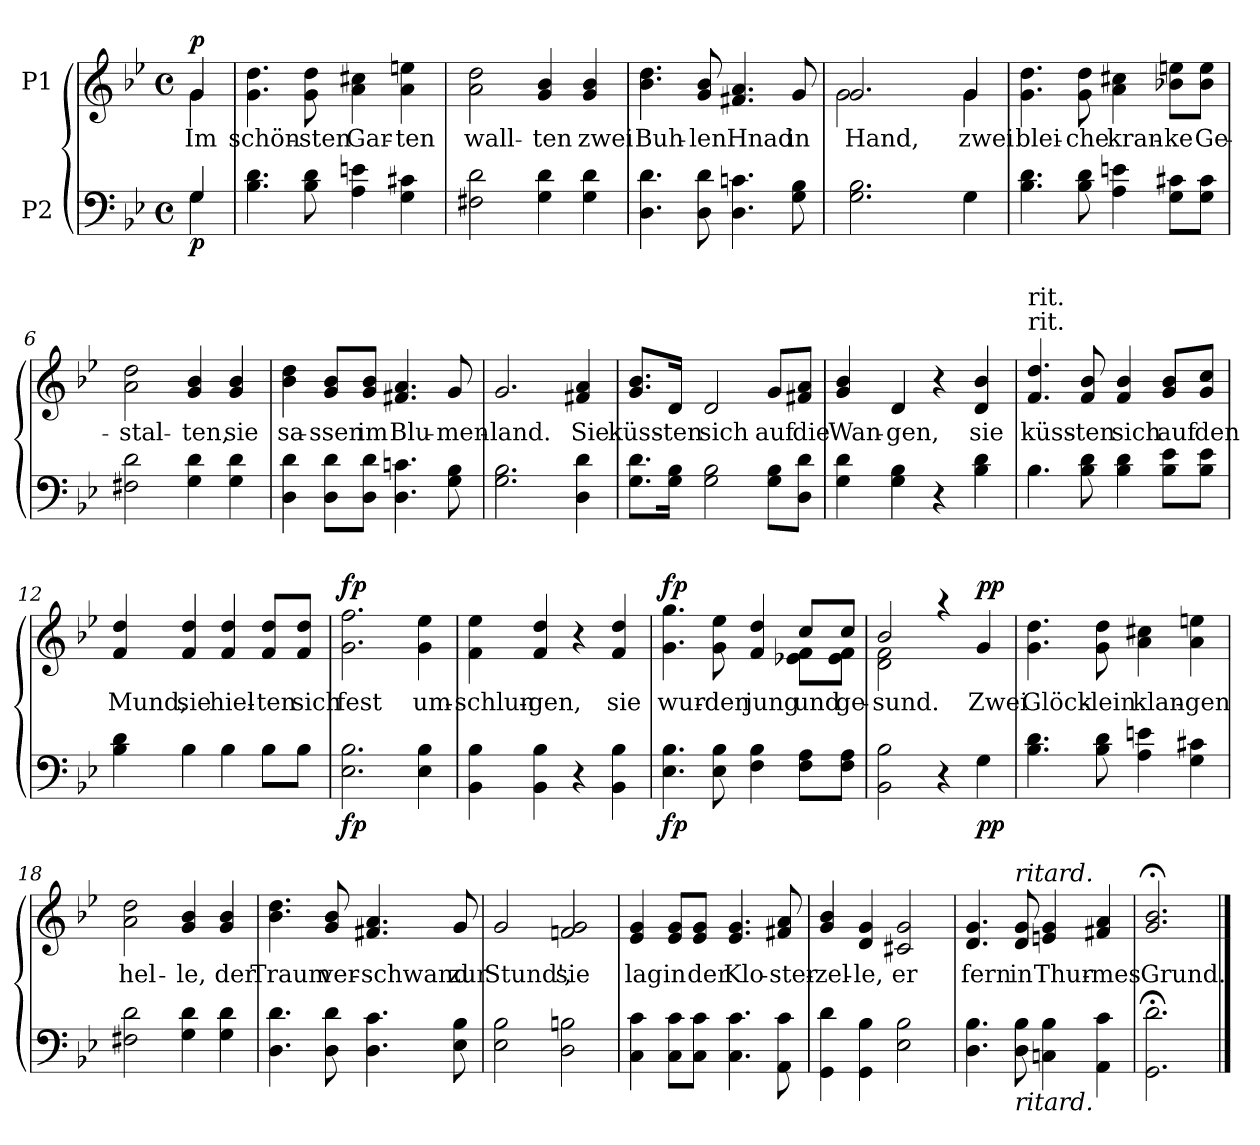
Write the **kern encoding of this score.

**kern	**dynam	**kern	**text	**dynam
*part2	*part2	*part1	*part1	*part1
*staff2	*staff2	*staff1	*staff1	*staff1
*I"P2	*	*I"P1	*	*
*clefF4	*	*clefG2	*	*
*k[b-e-]	*	*k[b-e-]	*	*
*B-:	*	*B-:	*	*
*M4/4	*	*M4/4	*	*
*met(c)	*	*met(c)	*	*
*MM60	*	*MM60	*	*
=	=	=	=	=
*^	*	*	*	*
!	!	!	!LO:TX:a:B:t=Langsam.	!	!
!	!	!LO:DY:b	!	!LO:LY:b	!LO:DY:a
*	*	*	*^	*	*
4G/	4G\	p	4g/	4g\	Im	p
=1	=1	=1	=1	=1	=1	=1
!	!	!	!	!	!LO:LY:b	!
*v	*v	*	*	*	*	*
*	*	*v	*v	*	*
4.B-\ 4.d\	.	4.g\ 4.dd\	schön-	.
!	!	!	!LO:LY:b	!
8B-\ 8d\	.	8g\ 8dd\	-sten	.
!	!	!	!LO:LY:b	!
4A\ 4en\	.	4a\ 4cc#X\	Gar-	.
!	!	!	!LO:LY:b	!
4G\ 4c#X\	.	4a\ 4een\	-ten	.
=2	=2	=2	=2	=2
!	!	!	!LO:LY:b	!
2F#X\ 2d\	.	2a\ 2dd\	wall-	.
!	!	!	!LO:LY:b	!
4G\ 4d\	.	4g/ 4b-/	-ten	.
!	!	!	!LO:LY:b	!
4G\ 4d\	.	4g/ 4b-/	zwei	.
=3	=3	=3	=3	=3
!	!	!	!LO:LY:b	!
4.D\ 4.d\	.	4.b-\ 4.dd\	Buh-	.
!	!	!	!LO:LY:b	!
8D\ 8d\	.	8g/ 8b-/	-len	.
!	!	!	!LO:LY:b	!
4.D\ 4.cn\	.	4.f#X/ 4.a/	Hnad	.
!	!	!	!LO:LY:b	!
8G\ 8B-\	.	8g/	in	.
=4	=4	=4	=4	=4
!	!	!	!LO:LY:b	!
*	*	*^	*	*
2.G\ 2.B-\	.	2.g/	2g\	Hand,	.
.	.	.	4ryy	.	.
!	!	!	!	!LO:LY:b	!
4G\	.	4g/	4g\	zwei	.
=5	=5	=5	=5	=5	=5
!	!	!	!	!LO:LY:b	!
*	*	*v	*v	*	*
4.B-\ 4.d\	.	4.g\ 4.dd\	blei-	.
!	!	!	!LO:LY:b	!
8B-\ 8d\	.	8g\ 8dd\	-che	.
!	!	!	!LO:LY:b	!
4A\ 4en\	.	4a\ 4cc#X\	kran-	.
!	!	!	!LO:LY:b	!
8G\ 8c#X\L	.	8b-X\ 8een\L	-ke	.
!	!	!	!LO:LY:b	!
8G\ 8c#\J	.	8b-\ 8ee\J	Ge-	.
!!LO:LB:g=z
=6	=6	=6	=6	=6
!	!	!	!LO:LY:b	!
2F#X\ 2d\	.	2a\ 2dd\	-stal-	.
!	!	!	!LO:LY:b	!
4G\ 4d\	.	4g/ 4b-/	-ten,	.
!	!	!	!LO:LY:b	!
4G\ 4d\	.	4g/ 4b-/	sie	.
=7	=7	=7	=7	=7
!	!	!	!LO:LY:b	!
4D\ 4d\	.	4b-\ 4dd\	sa-	.
!	!	!	!LO:LY:b	!
8D\ 8d\L	.	8g/ 8b-/L	-ssen	.
!	!	!	!LO:LY:b	!
8D\ 8d\J	.	8g/ 8b-/J	im	.
!	!	!	!LO:LY:b	!
4.D\ 4.cn\	.	4.f#X/ 4.a/	Blu-	.
!	!	!	!LO:LY:b	!
8G\ 8B-\	.	8g/	-men-	.
=8	=8	=8	=8	=8
!	!	!	!LO:LY:b	!
2.G\ 2.B-\	.	2.g/	-land.	.
!	!	!	!LO:LY:b	!
4D\ 4d\	.	4f#X/ 4a/	Sie	.
=9	=9	=9	=9	=9
!	!	!	!LO:LY:b	!
8.G\ 8.d\L	.	8.g/ 8.b-/L	küss-	.
!	!	!	!LO:LY:b	!
16G\ 16B-\Jk	.	16d/Jk	-ten	.
!	!	!	!LO:LY:b	!
2G\ 2B-\	.	2d/	sich	.
!	!	!	!LO:LY:b	!
8G\ 8B-\L	.	8g/L	auf	.
!	!	!	!LO:LY:b	!
8D\ 8d\J	.	8f#X/ 8a/J	die	.
=10	=10	=10	=10	=10
!	!	!	!LO:LY:b	!
4G\ 4d\	.	4g/ 4b-/	Wan-	.
!	!	!	!LO:LY:b	!
4G\ 4B-\	.	4d/	-gen,	.
4r	.	4r	.	.
!	!	!	!LO:LY:b	!
4B-\ 4d\	.	4d/ 4b-/	sie	.
!!LO:LB:g=z
=11	=11	=11	=11	=11
!	!	!LO:TX:a:t=rit.	!	!
!	!	!LO:TX:a:t=rit.	!	!
!	!	!	!LO:LY:b	!
4.B-\	.	4.f/ 4.dd/	küss-	.
!	!	!	!LO:LY:b	!
8B-\ 8d\	.	8f/ 8b-/	-ten	.
!	!	!	!LO:LY:b	!
4B-\ 4d\	.	4f/ 4b-/	sich	.
!	!	!	!LO:LY:b	!
8B-\ 8e-\L	.	8g/ 8b-/L	auf	.
!	!	!	!LO:LY:b	!
8B-\ 8e-\J	.	8g/ 8cc/J	den	.
=12	=12	=12	=12	=12
!	!	!	!LO:LY:b	!
4B-\ 4d\	.	4f/ 4dd/	Mund,	.
!	!	!	!LO:LY:b	!
4B-\	.	4f/ 4dd/	sie	.
!	!	!	!LO:LY:b	!
4B-\	.	4f/ 4dd/	hiel-	.
!	!	!	!LO:LY:b	!
8B-\L	.	8f/ 8dd/L	-ten	.
!	!	!	!LO:LY:b	!
8B-\J	.	8f/ 8dd/J	sich	.
=13	=13	=13	=13	=13
!	!LO:DY:b	!	!LO:LY:b	!LO:DY:a
2.E-\ 2.B-\	fp	2.g\ 2.ff\	fest	fp
!	!	!	!LO:LY:b	!
4E-\ 4B-\	.	4g\ 4ee-\	um-	.
=14	=14	=14	=14	=14
!	!	!	!LO:LY:b	!
4BB-\ 4B-\	.	4f\ 4ee-\	-schlun-	.
!	!	!	!LO:LY:b	!
4BB-\ 4B-\	.	4f/ 4dd/	-gen,	.
4r	.	4r	.	.
!	!	!	!LO:LY:b	!
4BB-\ 4B-\	.	4f/ 4dd/	sie	.
=15	=15	=15	=15	=15
!	!LO:DY:b	!	!LO:LY:b	!LO:DY:a
*	*	*^	*	*
4.E-\ 4.B-\	fp	4.g\ 4.gg\	2.ryy	wur-	fp
!	!	!	!	!LO:LY:b	!
8E-\ 8B-\	.	8g\ 8ee-\	.	-den	.
!	!	!	!	!LO:LY:b	!
4F\ 4B-\	.	4f/ 4dd/	.	jung	.
!	!	!	!	!LO:LY:b	!
8F\ 8A\L	.	8cc/L	8e-X\ 8f\L	und	.
!	!	!	!	!LO:LY:b	!
8F\ 8A\J	.	8cc/J	8e-\ 8f\J	ge-	.
!!LO:LB:g=z	!!
=16	=16	=16	=16	=16	=16
!	!	!	!	!LO:LY:b	!
2BB-\ 2B-\	.	2b-/	2d\ 2f\	-sund.	.
4r	.	4raa	2ryy	.	.
!	!LO:DY:b	!	!	!LO:LY:b	!LO:DY:a
4G\	pp	4g/	.	Zwei	pp
*	*	*v	*v	*	*
=17	=17	=17	=17	=17
!	!	!	!LO:LY:b	!
4.B-\ 4.d\	.	4.g\ 4.dd\	Glöck-	.
!	!	!	!LO:LY:b	!
8B-\ 8d\	.	8g\ 8dd\	-lein	.
!	!	!	!LO:LY:b	!
4A\ 4en\	.	4a\ 4cc#X\	klan-	.
!	!	!	!LO:LY:b	!
4G\ 4c#X\	.	4a\ 4een\	-gen	.
=18	=18	=18	=18	=18
!	!	!	!LO:LY:b	!
2F#X\ 2d\	.	2a\ 2dd\	hel-	.
!	!	!	!LO:LY:b	!
4G\ 4d\	.	4g/ 4b-/	-le,	.
!	!	!	!LO:LY:b	!
4G\ 4d\	.	4g/ 4b-/	der	.
=19	=19	=19	=19	=19
!	!	!	!LO:LY:b	!
4.D\ 4.d\	.	4.b-\ 4.dd\	Traum	.
!	!	!	!LO:LY:b	!
8D\ 8d\	.	8g/ 8b-/	ver-	.
!	!	!	!LO:LY:b	!
4.D\ 4.c\	.	4.f#X/ 4.a/	-schwand	.
!	!	!	!LO:LY:b	!
8E-\ 8B-\	.	8g/	zur	.
!!LO:LB:g=z
=20	=20	=20	=20	=20
!	!	!	!LO:LY:b	!
2E-\ 2B-\	.	2g/	Stund',	.
!	!	!	!LO:LY:b	!
2D\ 2Bn\	.	2fn/ 2g/	sie	.
=21	=21	=21	=21	=21
!	!	!	!LO:LY:b	!
4C\ 4c\	.	4e-/ 4g/	lag	.
!	!	!	!LO:LY:b	!
8C\ 8c\L	.	8e-/ 8g/L	in	.
!	!	!	!LO:LY:b	!
8C\ 8c\J	.	8e-/ 8g/J	der	.
!	!	!	!LO:LY:b	!
4.C\ 4.c\	.	4.e-/ 4.g/	Klo-	.
!	!	!	!LO:LY:b	!
8AA\ 8c\	.	8f#X/ 8a/	-ster-	.
=22	=22	=22	=22	=22
!	!	!	!LO:LY:b	!
4GG\ 4d\	.	4g/ 4b-/	-zel-	.
!	!	!	!LO:LY:b	!
4GG\ 4B-\	.	4d/ 4g/	-le,	.
!	!	!	!LO:LY:b	!
2E-\ 2B-\	.	2c#X/ 2g/	er	.
=23	=23	=23	=23	=23
!	!	!	!LO:LY:b	!
4.D\ 4.B-\	.	4.d/ 4.g/	fern	.
!	!	!LO:TX:a:i:t=ritard.	!	!
!LO:TX:b:i:t=ritard.	!	!	!	!
!	!	!	!LO:LY:b	!
8D\ 8B-\	.	8d/ 8g/	in	.
!	!	!	!LO:LY:b	!
4Cn\ 4B-\	.	4en/ 4g/	Thur-	.
!	!	!	!LO:LY:b	!
4AA\ 4c\	.	4f#X/ 4a/	-mes	.
=24	=24	=24	=24	=24
!	!	!	!LO:LY:b	!
2.GG\;< 2.d\;<	.	2.g/;< 2.b-/;<	Grund.	.
==	==	==	==	==
*-	*-	*-	*-	*-
